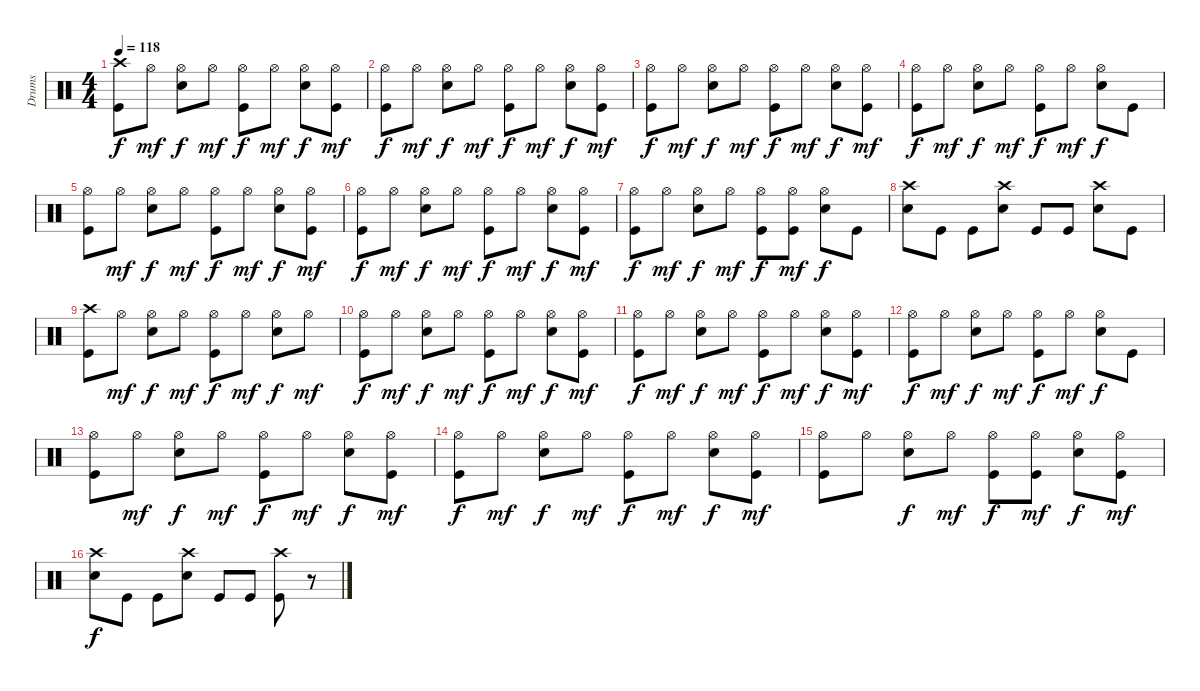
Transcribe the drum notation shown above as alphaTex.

\track ("Drums" "Drums") {instrument percussion}
\staff {score}
\articulation defaults
\ts (4 4)
\tempo 118
\clef neutral
\ks c
("Crash high (hit)" "Kick (hit)").8{dy f} "Hi-Hat (open)".8{dy mf} ("Hi-Hat (open)" "Snare (hit) 2").8{dy f} "Hi-Hat (open)".8{dy mf} ("Hi-Hat (open)" "Kick (hit)").8{dy f} "Hi-Hat (open)".8{dy mf} ("Hi-Hat (open)" "Snare (hit) 2").8{dy f} ("Hi-Hat (open)" "Kick (hit)").8{dy mf} |
("Hi-Hat (open)" "Kick (hit)").8{dy f} "Hi-Hat (open)".8{dy mf} ("Hi-Hat (open)" "Snare (hit) 2").8{dy f} "Hi-Hat (open)".8{dy mf} ("Hi-Hat (open)" "Kick (hit)").8{dy f} "Hi-Hat (open)".8{dy mf} ("Hi-Hat (open)" "Snare (hit) 2").8{dy f} ("Hi-Hat (open)" "Kick (hit)").8{dy mf} |
("Hi-Hat (open)" "Kick (hit)").8{dy f} "Hi-Hat (open)".8{dy mf} ("Hi-Hat (open)" "Snare (hit) 2").8{dy f} "Hi-Hat (open)".8{dy mf} ("Hi-Hat (open)" "Kick (hit)").8{dy f} "Hi-Hat (open)".8{dy mf} ("Hi-Hat (open)" "Snare (hit) 2").8{dy f} ("Hi-Hat (open)" "Kick (hit)").8{dy mf} |
("Hi-Hat (open)" "Kick (hit)").8{dy f} "Hi-Hat (open)".8{dy mf} ("Hi-Hat (open)" "Snare (hit) 2").8{dy f} "Hi-Hat (open)".8{dy mf} ("Hi-Hat (open)" "Kick (hit)").8{dy f} "Hi-Hat (open)".8{dy mf} ("Hi-Hat (open)" "Snare (hit) 2").8{dy f} "Kick (hit)".8 |
("Hi-Hat (open)" "Kick (hit)").8 "Hi-Hat (open)".8{dy mf} ("Hi-Hat (open)" "Snare (hit) 2").8{dy f} "Hi-Hat (open)".8{dy mf} ("Hi-Hat (open)" "Kick (hit)").8{dy f} "Hi-Hat (open)".8{dy mf} ("Hi-Hat (open)" "Snare (hit) 2").8{dy f} ("Hi-Hat (open)" "Kick (hit)").8{dy mf} |
("Hi-Hat (open)" "Kick (hit)").8{dy f} "Hi-Hat (open)".8{dy mf} ("Hi-Hat (open)" "Snare (hit) 2").8{dy f} "Hi-Hat (open)".8{dy mf} ("Hi-Hat (open)" "Kick (hit)").8{dy f} "Hi-Hat (open)".8{dy mf} ("Hi-Hat (open)" "Snare (hit) 2").8{dy f} ("Hi-Hat (open)" "Kick (hit)").8{dy mf} |
("Hi-Hat (open)" "Kick (hit)").8{dy f} "Hi-Hat (open)".8{dy mf} ("Hi-Hat (open)" "Snare (hit) 2").8{dy f} "Hi-Hat (open)".8{dy mf} ("Hi-Hat (open)" "Kick (hit)").8{dy f} ("Hi-Hat (open)" "Kick (hit)").8{dy mf} ("Hi-Hat (open)" "Snare (hit) 2").8{dy f} "Kick (hit)".8 |
("Crash high (hit)" "Snare (hit) 2").8 "Kick (hit)".8 "Kick (hit)".8 ("Crash high (hit)" "Snare (hit) 2").8 "Kick (hit)".8 "Kick (hit)".8 ("Crash high (hit)" "Snare (hit) 2").8 "Kick (hit)".8 |
("Crash high (hit)" "Kick (hit)").8 "Hi-Hat (open)".8{dy mf} ("Hi-Hat (open)" "Snare (hit) 2").8{dy f} "Hi-Hat (open)".8{dy mf} ("Hi-Hat (open)" "Kick (hit)").8{dy f} "Hi-Hat (open)".8{dy mf} ("Hi-Hat (open)" "Snare (hit) 2").8{dy f} "Hi-Hat (open)".8{dy mf} |
("Hi-Hat (open)" "Kick (hit)").8{dy f} "Hi-Hat (open)".8{dy mf} ("Hi-Hat (open)" "Snare (hit) 2").8{dy f} "Hi-Hat (open)".8{dy mf} ("Hi-Hat (open)" "Kick (hit)").8{dy f} "Hi-Hat (open)".8{dy mf} ("Hi-Hat (open)" "Snare (hit) 2").8{dy f} ("Hi-Hat (open)" "Kick (hit)").8{dy mf} |
("Hi-Hat (open)" "Kick (hit)").8{dy f} "Hi-Hat (open)".8{dy mf} ("Hi-Hat (open)" "Snare (hit) 2").8{dy f} "Hi-Hat (open)".8{dy mf} ("Hi-Hat (open)" "Kick (hit)").8{dy f} "Hi-Hat (open)".8{dy mf} ("Hi-Hat (open)" "Snare (hit) 2").8{dy f} ("Hi-Hat (open)" "Kick (hit)").8{dy mf} |
("Hi-Hat (open)" "Kick (hit)").8{dy f} "Hi-Hat (open)".8{dy mf} ("Hi-Hat (open)" "Snare (hit) 2").8{dy f} "Hi-Hat (open)".8{dy mf} ("Hi-Hat (open)" "Kick (hit)").8{dy f} "Hi-Hat (open)".8{dy mf} ("Hi-Hat (open)" "Snare (hit) 2").8{dy f} "Kick (hit)".8 |
("Hi-Hat (open)" "Kick (hit)").8 "Hi-Hat (open)".8{dy mf} ("Hi-Hat (open)" "Snare (hit) 2").8{dy f} "Hi-Hat (open)".8{dy mf} ("Hi-Hat (open)" "Kick (hit)").8{dy f} "Hi-Hat (open)".8{dy mf} ("Hi-Hat (open)" "Snare (hit) 2").8{dy f} ("Hi-Hat (open)" "Kick (hit)").8{dy mf} |
("Hi-Hat (open)" "Kick (hit)").8{dy f} "Hi-Hat (open)".8{dy mf} ("Hi-Hat (open)" "Snare (hit) 2").8{dy f} "Hi-Hat (open)".8{dy mf} ("Hi-Hat (open)" "Kick (hit)").8{dy f} "Hi-Hat (open)".8{dy mf} ("Hi-Hat (open)" "Snare (hit) 2").8{dy f} ("Hi-Hat (open)" "Kick (hit)").8{dy mf} |
("Hi-Hat (open)" "Kick (hit)").8 "Hi-Hat (open)".8 ("Hi-Hat (open)" "Snare (hit) 2").8{dy f} "Hi-Hat (open)".8{dy mf} ("Hi-Hat (open)" "Kick (hit)").8{dy f} ("Hi-Hat (open)" "Kick (hit)").8{dy mf} ("Hi-Hat (open)" "Snare (hit) 2").8{dy f} ("Hi-Hat (open)" "Kick (hit)").8{dy mf} |
("Crash high (hit)" "Snare (hit) 2").8{dy f} "Kick (hit)".8 "Kick (hit)".8 ("Crash high (hit)" "Snare (hit) 2").8 "Kick (hit)".8 "Kick (hit)".8 ("Crash high (hit)" "Kick (hit)").8 r.8
